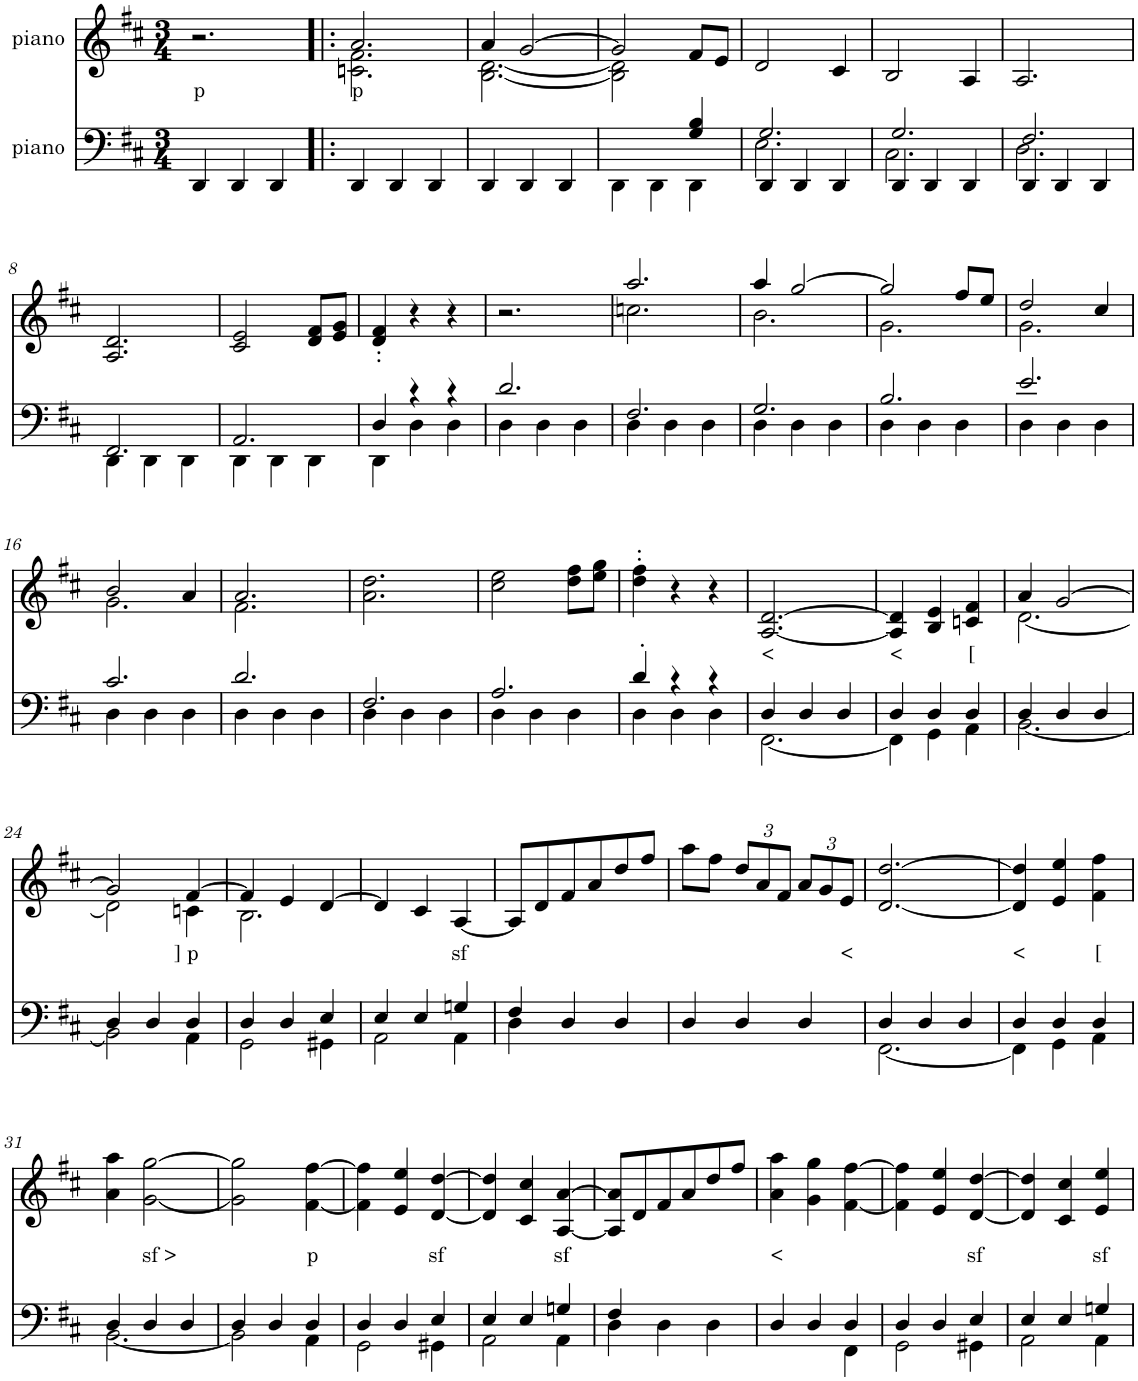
**kern	**kern	**text
*part2	*part1	*part1
*staff2	*staff1	*staff1
*I"piano	*I"piano	*
*I'Pno	*I'Pno	*
*clefF4	*clefG2	*
*k[f#c#]	*k[f#c#]	*
*D:	*D:	*
*M3/4	*M3/4	*
=1	=1	=1
!	!	!LO:LY:b
4DD/	2.r	p
4DD/	.	.
4DD/	.	.
=2!|:	=2!|:	=2!|:
*	*^	*
!	!	!	!LO:LY:b
4DD/	2.a/	2.cn\ 2.f#\	p
4DD/	.	.	.
4DD/	.	.	.
=3	=3	=3	=3
4DD/	4a/	[2.B\ [2.d\	.
4DD/	[2g/	.	.
4DD/	.	.	.
=4	=4	=4	=4
*^	*	*	*
2ryy	4DD\	2g/]	2B\] 2d\]	.
.	4DD\	.	.	.
4G/ 4B/	4DD\	8f#/L	4ryy	.
.	.	8e/J	.	.
*	*	*v	*v	*
=5	=5	=5	=5
*	*^	*	*
2.G/	2.E\	4DD/	2d/	.
.	.	4DD/	.	.
.	.	4DD/	4c#/	.
=6	=6	=6	=6	=6
2.G/	2.C#\	4DD/	2B/	.
.	.	4DD/	.	.
.	.	4DD/	4A/	.
=7	=7	=7	=7	=7
2.F#/	2.D\	4DD/	2.A/	.
.	.	4DD/	.	.
.	.	4DD/	.	.
*	*v	*v	*	*
!!LO:LB:g=z
=8	=8	=8	=8
2.FF#/	4DD\	2.A/ 2.d/	.
.	4DD\	.	.
.	4DD\	.	.
=9	=9	=9	=9
2.AA/	4DD\	2c#/ 2e/	.
.	4DD\	.	.
.	4DD\	8d/ 8f#/L	.
.	.	8e/ 8g/J	.
=10	=10	=10	=10
4D/	4DD\	4d/' 4f#/'	.
4r	4D\	4r	.
4r	4D\	4r	.
=11	=11	=11	=11
2.d/	4D\	2.r	.
.	4D\	.	.
.	4D\	.	.
=12	=12	=12	=12
*	*	*^	*
2.F#/	4D\	2.aa/	2.ccn\	.
.	4D\	.	.	.
.	4D\	.	.	.
=13	=13	=13	=13	=13
2.G/	4D\	4aa/	2.b\	.
.	4D\	[2gg/	.	.
.	4D\	.	.	.
=14	=14	=14	=14	=14
2.B/	4D\	2gg/]	2.g\	.
.	4D\	.	.	.
.	4D\	8ff#/L	.	.
.	.	8ee/J	.	.
=15	=15	=15	=15	=15
2.e/	4D\	2dd/	2.g\	.
.	4D\	.	.	.
.	4D\	4cc#/	.	.
!!LO:LB:g=z	!!
=16	=16	=16	=16	=16
2.c#/	4D\	2b/	2.g\	.
.	4D\	.	.	.
.	4D\	4a/	.	.
=17	=17	=17	=17	=17
2.d/	4D\	2.a/	2.f#\	.
.	4D\	.	.	.
.	4D\	.	.	.
*	*	*v	*v	*
=18	=18	=18	=18
2.F#/	4D\	2.a\ 2.dd\	.
.	4D\	.	.
.	4D\	.	.
=19	=19	=19	=19
2.A/	4D\	2cc#\ 2ee\	.
.	4D\	.	.
.	4D\	8dd\ 8ff#\L	.
.	.	8ee\ 8gg\J	.
=20	=20	=20	=20
4d'/	4D\	4dd\' 4ff#\'	.
4r	4D\	4r	.
4r	4D\	4r	.
=21	=21	=21	=21
!	!	!	!LO:LY:b
4D/	[2.FF#\	[2.A/ [2.d/	<
4D/	.	.	.
4D/	.	.	.
=22	=22	=22	=22
!	!	!	!LO:LY:b
4D/	4FF#\]	4A/] 4d/]	<
4D/	4GG\	4B/ 4e/	.
!	!	!	!LO:LY:b
4D/	4AA\	4cn/ 4f#/	[
=23	=23	=23	=23
*	*	*^	*
4D/	[2.BB\	4a/	[2.d\	.
4D/	.	[2g/	.	.
4D/	.	.	.	.
!!LO:LB:g=z	!!
=24	=24	=24	=24	=24
4D/	2BB\]	2g/]	2d\]	.
4D/	.	.	.	.
!	!	!	!	!LO:LY:b
4D/	4AA\	[4f#/	4cn\	] p
=25	=25	=25	=25	=25
4D/	2GG\	4f#/]	2.B\	.
4D/	.	4e/	.	.
4E/	4GG#X\	[4d/	.	.
*	*	*v	*v	*
=26	=26	=26	=26
4E/	2AA\	4d/]	.
4E/	.	4c#/	.
!	!	!	!LO:LY:b
4Gn/	4AA\	[4A/	sf
=27	=27	=27	=27
4F#/	4D\	8A/L]	.
.	.	8d/	.
4D/	2ryy	8f#/	.
.	.	8a/	.
4D/	.	8dd/	.
.	.	8ff#/J	.
*v	*v	*	*
=28	=28	=28
4D/	8aa\L	.
.	8ff#\J	.
*	*Xbrackettup	*
4D/	12dd/L	.
.	12a/	.
.	12f#/J	.
4D/	12a/L	.
.	12g/	.
!	!	!LO:LY:b
.	12e/J	<
=29	=29	=29
*^	*	*
4D/	[2.FF#\	[2.d/ [2.dd/	.
4D/	.	.	.
4D/	.	.	.
=30	=30	=30	=30
!	!	!	!LO:LY:b
4D/	4FF#\]	4d/] 4dd/]	<
4D/	4GG\	4e/ 4ee/	.
!	!	!	!LO:LY:b
4D/	4AA\	4f#\ 4ff#\	[
!!LO:LB:g=z
=31	=31	=31	=31
4D/	[2.BB\	4a\ 4aa\	.
!	!	!	!LO:LY:b
4D/	.	[2g\ [2gg\	sf >
4D/	.	.	.
=32	=32	=32	=32
4D/	2BB\]	2g\] 2gg\]	.
4D/	.	.	.
!	!	!	!LO:LY:b
4D/	4AA\	[4f#\ [4ff#\	p
=33	=33	=33	=33
4D/	2GG\	4f#\] 4ff#\]	.
4D/	.	4e/ 4ee/	.
!	!	!	!LO:LY:b
4E/	4GG#X\	[4d/ [4dd/	sf
=34	=34	=34	=34
4E/	2AA\	4d/] 4dd/]	.
4E/	.	4c#/ 4cc#/	.
!	!	!	!LO:LY:b
4Gn/	4AA\	[4A/ [4a/	sf
=35	=35	=35	=35
4F#/	4D\	8A/] 8a/]L	.
.	.	8d/	.
2ryy	4D\	8f#/	.
.	.	8a/	.
.	4D\	8dd/	.
.	.	8ff#/J	.
=36	=36	=36	=36
!	!	!	!LO:LY:b
4D/	2ryy	4a\ 4aa\	<
4D/	.	4g\ 4gg\	.
4D/	4FF#\	[4f#\ [4ff#\	.
=37	=37	=37	=37
4D/	2GG\	4f#\] 4ff#\]	.
4D/	.	4e/ 4ee/	.
!	!	!	!LO:LY:b
4E/	4GG#X\	[4d/ [4dd/	sf
=38	=38	=38	=38
4E/	2AA\	4d/] 4dd/]	.
4E/	.	4c#/ 4cc#/	.
!	!	!	!LO:LY:b
4Gn/	4AA\	4e/ 4ee/	sf
*v	*v	*	*
=	=	=
*-	*-	*-
